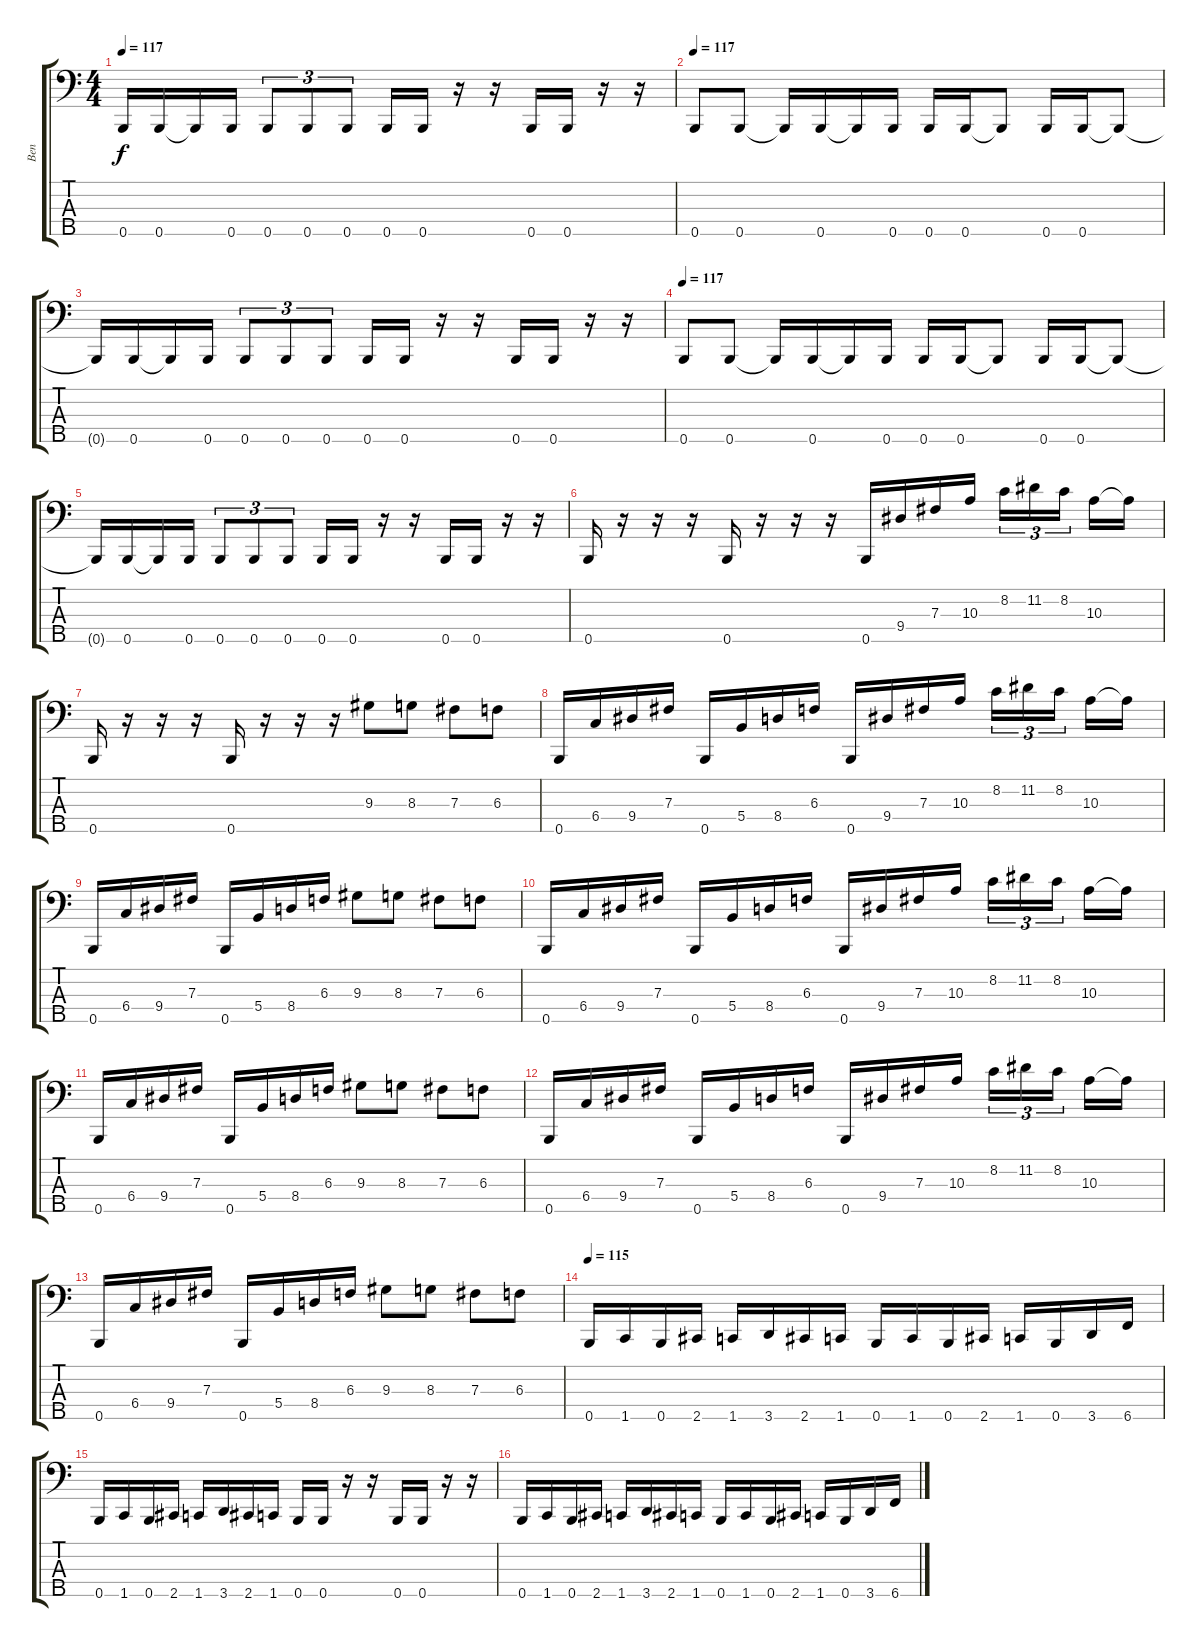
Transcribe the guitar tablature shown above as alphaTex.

\track ("Ben" "Ben") {instrument electricbasspick}
\staff {score tabs}
\tuning (A2 E2 B1 Gb1 B0) {hide}
\ts (4 4)
\tempo 117
\clef f4
\ks c
0.5{t}.16{dy f} 0.5.16 0.5{t}.16 0.5.16 0.5.8{tu (3 2)} 0.5.8{tu (3 2)} 0.5.8{tu (3 2)} 0.5.16 0.5.16 r.16 r.16 0.5.16 0.5.16 r.16 r.16 |
\tempo 117
0.5.8 0.5.8 0.5{t}.16 0.5.16 0.5{t}.16 0.5.16 0.5.16 0.5.16 0.5{t}.8 0.5.16 0.5.16 0.5{t}.8 |
0.5{t}.16 0.5.16 0.5{t}.16 0.5.16 0.5.8{tu (3 2)} 0.5.8{tu (3 2)} 0.5.8{tu (3 2)} 0.5.16 0.5.16 r.16 r.16 0.5.16 0.5.16 r.16 r.16 |
\tempo 117
0.5.8 0.5.8 0.5{t}.16 0.5.16 0.5{t}.16 0.5.16 0.5.16 0.5.16 0.5{t}.8 0.5.16 0.5.16 0.5{t}.8 |
0.5{t}.16 0.5.16 0.5{t}.16 0.5.16 0.5.8{tu (3 2)} 0.5.8{tu (3 2)} 0.5.8{tu (3 2)} 0.5.16 0.5.16 r.16 r.16 0.5.16 0.5.16 r.16 r.16 |
0.5.16 r.16 r.16 r.16 0.5.16 r.16 r.16 r.16 0.5.16 9.4.16 7.3.16 10.3.16 8.2.16{tu (3 2)} 11.2.16{tu (3 2)} 8.2.16{tu (3 2) beam splitsecondary} 10.3.16 10.3{t}.16 |
0.5.16 r.16 r.16 r.16 0.5.16 r.16 r.16 r.16 9.3.8 8.3.8 7.3.8 6.3.8 |
0.5.16 6.4.16 9.4.16 7.3.16 0.5.16 5.4.16 8.4.16 6.3.16 0.5.16 9.4.16 7.3.16 10.3.16 8.2.16{tu (3 2)} 11.2.16{tu (3 2)} 8.2.16{tu (3 2) beam splitsecondary} 10.3.16 10.3{t}.16 |
0.5.16 6.4.16 9.4.16 7.3.16 0.5.16 5.4.16 8.4.16 6.3.16 9.3.8 8.3.8 7.3.8 6.3.8 |
0.5.16 6.4.16 9.4.16 7.3.16 0.5.16 5.4.16 8.4.16 6.3.16 0.5.16 9.4.16 7.3.16 10.3.16 8.2.16{tu (3 2)} 11.2.16{tu (3 2)} 8.2.16{tu (3 2) beam splitsecondary} 10.3.16 10.3{t}.16 |
0.5.16 6.4.16 9.4.16 7.3.16 0.5.16 5.4.16 8.4.16 6.3.16 9.3.8 8.3.8 7.3.8 6.3.8 |
0.5.16 6.4.16 9.4.16 7.3.16 0.5.16 5.4.16 8.4.16 6.3.16 0.5.16 9.4.16 7.3.16 10.3.16 8.2.16{tu (3 2)} 11.2.16{tu (3 2)} 8.2.16{tu (3 2) beam splitsecondary} 10.3.16 10.3{t}.16 |
0.5.16 6.4.16 9.4.16 7.3.16 0.5.16 5.4.16 8.4.16 6.3.16 9.3.8 8.3.8 7.3.8 6.3.8 |
\tempo 115
0.5.16 1.5.16 0.5.16 2.5.16 1.5.16 3.5.16 2.5.16 1.5.16 0.5.16 1.5.16 0.5.16 2.5.16 1.5.16 0.5.16 3.5.16 6.5.16 |
0.5.16 1.5.16 0.5.16 2.5.16 1.5.16 3.5.16 2.5.16 1.5.16 0.5.16 0.5.16 r.16 r.16 0.5.16 0.5.16 r.16 r.16 |
0.5.16 1.5.16 0.5.16 2.5.16 1.5.16 3.5.16 2.5.16 1.5.16 0.5.16 1.5.16 0.5.16 2.5.16 1.5.16 0.5.16 3.5.16 6.5.16
